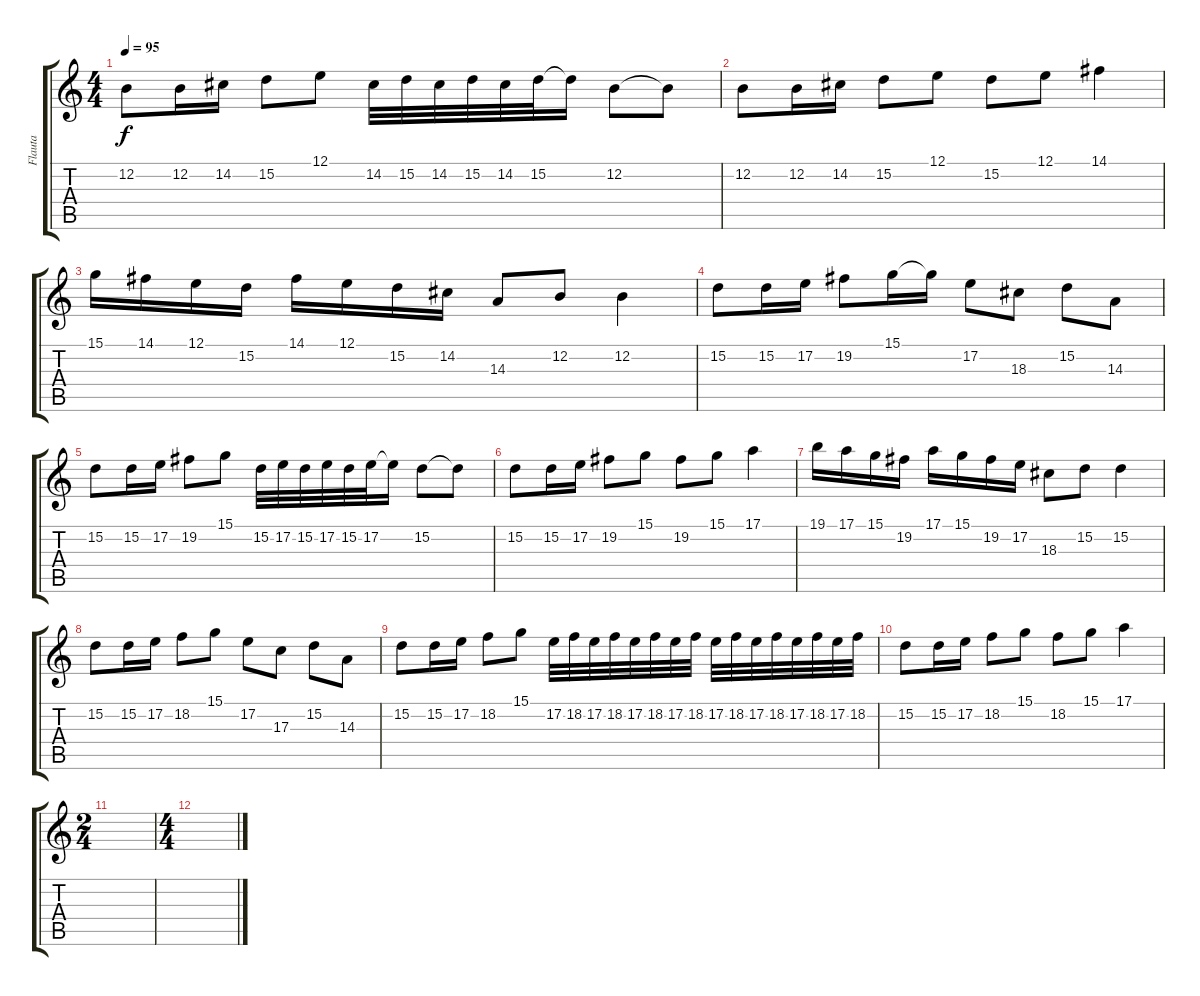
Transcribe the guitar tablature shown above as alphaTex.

\track ("Flauta" "Flauta") {instrument panflute}
\staff {score tabs}
\tuning (E4 B3 G3 D3 A2 E2) {hide}
\ts (4 4)
\tempo 95
\clef g2
\ks c
12.2.8{dy f} 12.2.16 14.2.16 15.2.8 12.1.8 14.2.32 15.2.32 14.2.32 15.2.32 14.2.32 15.2.32 15.2{t}.16 12.2.8 12.2{t}.8 |
12.2.8 12.2.16 14.2.16 15.2.8 12.1.8 15.2.8 12.1.8 14.1.4 |
15.1.16 14.1.16 12.1.16 15.2.16 14.1.16 12.1.16 15.2.16 14.2.16 14.3.8 12.2.8 12.2.4 |
15.2.8 15.2.16 17.2.16 19.2.8 15.1.16 15.1{t}.16 17.2.8 18.3.8 15.2.8 14.3.8 |
15.2.8 15.2.16 17.2.16 19.2.8 15.1.8 15.2.32 17.2.32 15.2.32 17.2.32 15.2.32 17.2.32 17.2{t}.16 15.2.8 15.2{t}.8 |
15.2.8 15.2.16 17.2.16 19.2.8 15.1.8 19.2.8 15.1.8 17.1.4 |
19.1.16 17.1.16 15.1.16 19.2.16 17.1.16 15.1.16 19.2.16 17.2.16 18.3.8 15.2.8 15.2.4 |
15.2.8 15.2.16 17.2.16 18.2.8 15.1.8 17.2.8 17.3.8 15.2.8 14.3.8 |
15.2.8 15.2.16 17.2.16 18.2.8 15.1.8 17.2.32 18.2.32 17.2.32 18.2.32 17.2.32 18.2.32 17.2.32 18.2.32 17.2.32 18.2.32 17.2.32 18.2.32 17.2.32 18.2.32 17.2.32 18.2.32 |
15.2.8 15.2.16 17.2.16 18.2.8 15.1.8 18.2.8 15.1.8 17.1.4 |
\ts (2 4)
|
\ts (4 4)
